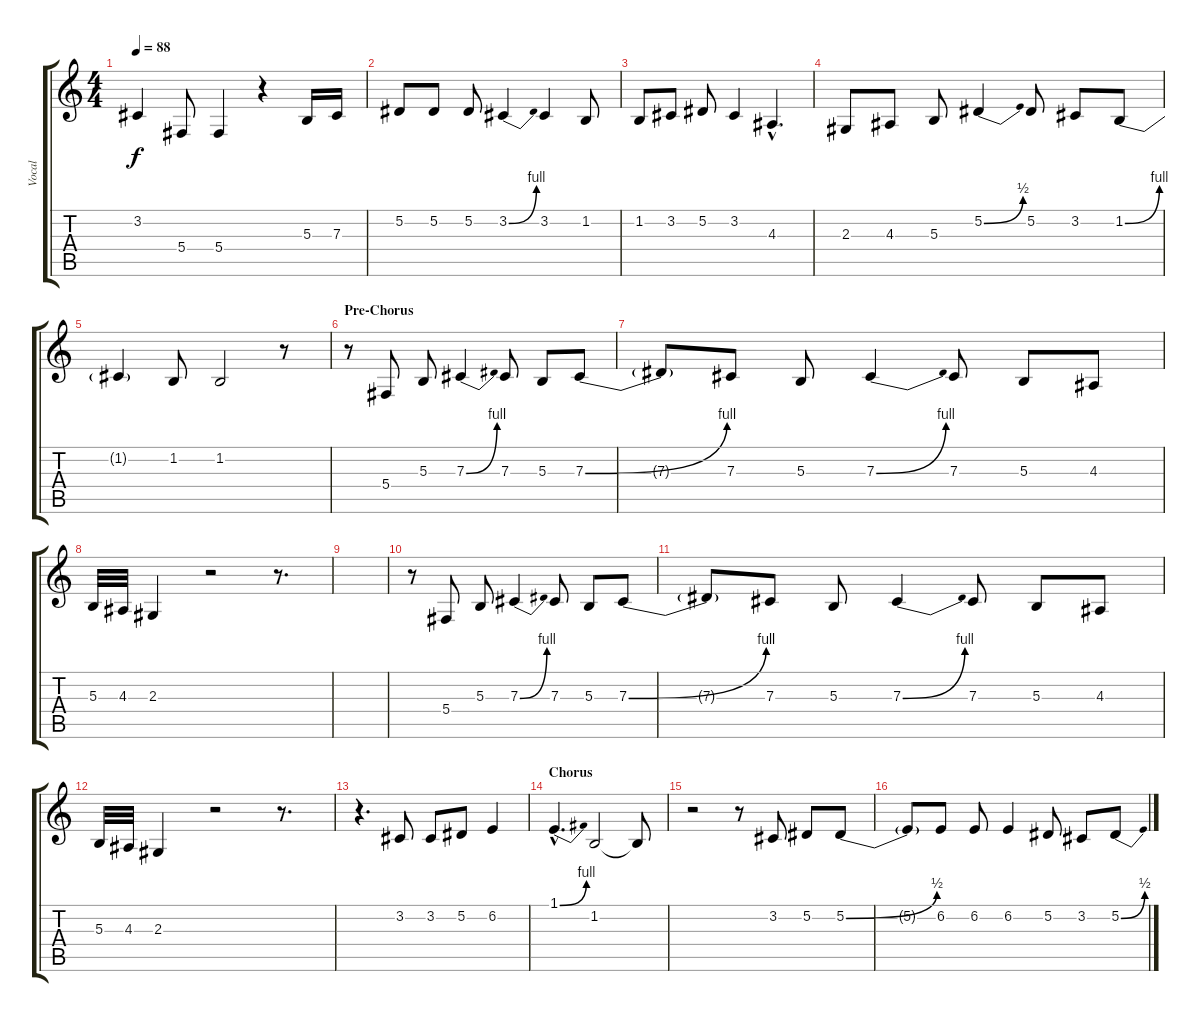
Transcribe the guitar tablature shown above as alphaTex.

\track ("Vocal" "Vocal") {instrument stringensemble1}
\staff {score tabs}
\tuning (Eb4 Bb3 Gb3 Db3 Ab2 Eb2) {hide}
\ts (4 4)
\tempo 88
\clef g2
\ks c
3.2{t}.4{dy f} 5.4.8 5.4.4 r.4 5.3.16 7.3.16 |
5.2.8 5.2.8 5.2.8 3.2{be (bend 0 0 60 4)}.4 3.2.4 1.2.8 |
1.2.8 3.2.8 5.2.8 3.2.4 4.3{hac}.4{d} |
2.3.8 4.3.8 5.3.8 5.2{be (bend 0 0 60 2)}.4 5.2.8 3.2.8 1.2{be (bend 0 0 60 4)}.8 |
1.2{t}.4 1.2.8 1.2.2 r.8 |
\section ("" "Pre-Chorus")
r.8 5.4.8 5.3.8 7.3{be (bend 0 0 60 4)}.4 7.3.8 5.3.8 7.3{be (bend 0 0 60 4)}.8 |
7.3{t}.8 7.3.8 5.3.8 7.3{be (bend 0 0 60 4)}.4 7.3.8 5.3.8 4.3.8 |
5.3.32 4.3.32 2.3.4 r.2 r.8{d} |
|
r.8 5.4.8 5.3.8 7.3{be (bend 0 0 60 4)}.4 7.3.8 5.3.8 7.3{be (bend 0 0 60 4)}.8 |
7.3{t}.8 7.3.8 5.3.8 7.3{be (bend 0 0 60 4)}.4 7.3.8 5.3.8 4.3.8 |
5.3.32 4.3.32 2.3.4 r.2 r.8{d} |
r.4{d} 3.2.8 3.2.8 5.2.8 6.2.4 |
\section ("" "Chorus")
1.1{be (bend 0 0 60 4) hac}.4{d} 1.2.2 1.2{t}.8 |
r.2 r.8 3.2.8 5.2.8 5.2{be (bend 0 0 60 2)}.8 |
5.2{t}.8 6.2.8 6.2.8 6.2.4 5.2.8 3.2.8 5.2{be (bend 0 0 60 2)}.8
